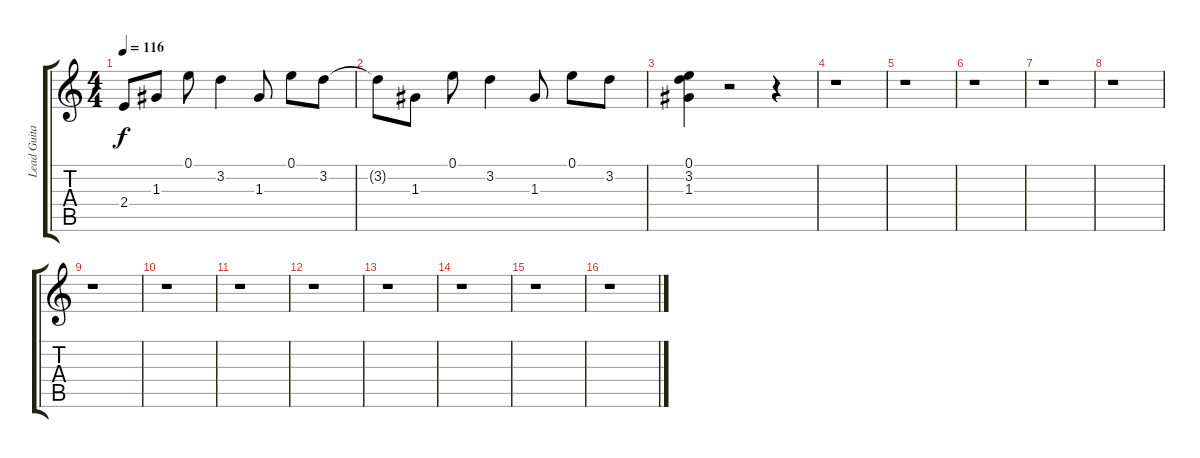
\track ("Lead Guitar" "Lead Guita") {instrument overdrivenguitar}
\staff {score tabs}
\tuning (E4 B3 G3 D3 A2 E2) {hide}
\ts (4 4)
\tempo 116
\clef g2
\ks c
2.4.8{dy f} 1.3.8 0.1.8 3.2.4 1.3.8 0.1.8 3.2.8 |
3.2{t}.8 1.3.8 0.1.8 3.2.4 1.3.8 0.1.8 3.2.8 |
(0.1 3.2 1.3).4 r.2 r.4 |
r.1 |
r.1 |
r.1 |
r.1 |
r.1 |
r.1 |
r.1 |
r.1 |
r.1 |
r.1 |
r.1 |
r.1 |
r.1
